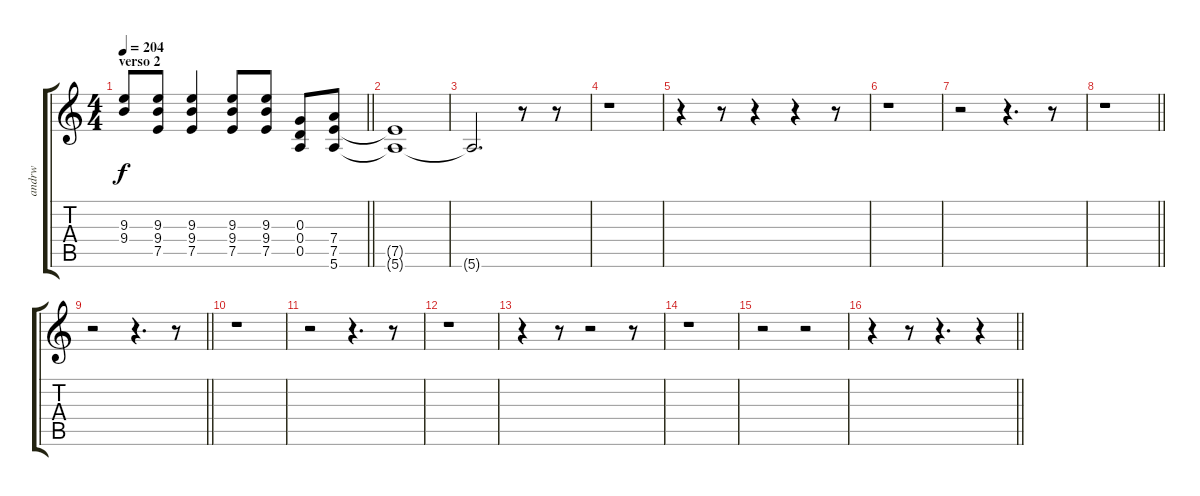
\track ("andrw" "andrw") {instrument distortionguitar}
\staff {score tabs}
\tuning (E4 B3 G3 D3 A2 E2) {hide}
\ts (4 4)
\section ("" "verso 2")
\tempo 204
\clef g2
\barLineRight lightlight
\ks c
(9.3{t} 9.4{t}).8{dy f} (9.3 9.4 7.5).8 (9.3 9.4 7.5).4 (9.3 9.4 7.5).8 (9.3 9.4 7.5).8 (0.3 0.4 0.5).8 (7.4 7.5 5.6).8 |
(7.5{t} 5.6{t}).1 |
5.6{t}.2{d} r.8 r.8 |
r.1 |
r.4 r.8 r.4 r.4 r.8 |
r.1 |
r.2 r.4{d} r.8 |
\barLineRight lightlight
r.1 |
\section ("" "")
\barLineRight lightlight
r.2 r.4{d} r.8 |
r.1 |
r.2 r.4{d} r.8 |
r.1 |
r.4 r.8 r.2 r.8 |
r.1 |
r.2 r.2 |
\barLineRight lightlight
r.4 r.8 r.4{d} r.4
